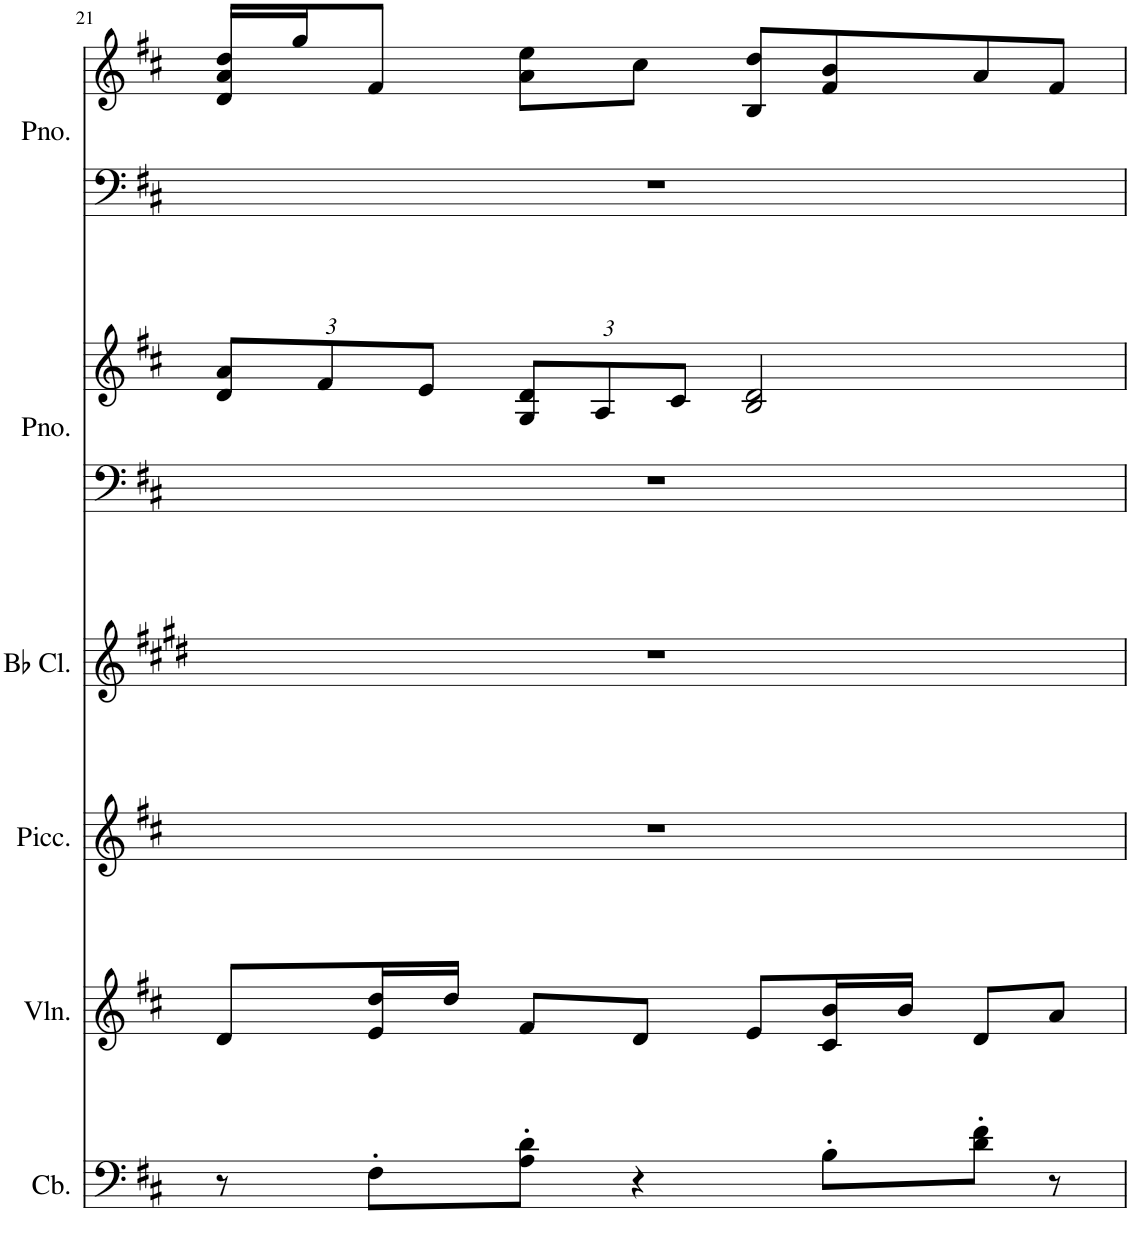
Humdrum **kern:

**kern	**kern	**kern	**kern	**kern	**kern	**kern	**kern
*part6	*part5	*part4	*part3	*part2	*part2	*part1	*part1
*staff8	*staff7	*staff6	*staff5	*staff4	*staff3	*staff2	*staff1
*I"Contrabass	*I"Violin	*I"Piccolo	*I"Bb Clarinet	*I"Piano	*	*I"Piano	*
*I'Cb.	*I'Vln.	*I'Picc.	*I'Bb Cl.	*I'Pno.	*	*I'Pno.	*
!!LO:PB:g=z
*clefF4	*clefG2	*clefG2	*clefG2	*clefF4	*clefG2	*clefF4	*clefG2
*Trd7c12	*	*Trd-7c-12	*Trd1c2	*	*	*	*
*k[f#c#]	*k[f#c#]	*k[f#c#]	*k[f#c#g#d#]	*k[f#c#]	*k[f#c#]	*k[f#c#]	*k[f#c#]
*M4/4	*M4/4	*M4/4	*M4/4	*M4/4	*M4/4	*M4/4	*M4/4
*	*	*	*	*	*Xbrackettup	*	*
=21	=21	=21	=21	=21	=21	=21	=21
8r	8d/L	1r	1r	1r	12d/ 12a/L	1r	16d/ 16a/ 16dd/LL
.	.	.	.	.	.	.	16gg/J
.	.	.	.	.	12f#/	.	.
8F#'\L	16e/ 16dd/L	.	.	.	.	.	8f#/J
.	.	.	.	.	12e/J	.	.
.	16dd/JJ	.	.	.	.	.	.
8A\' 8d\'J	8f#/L	.	.	.	12G/ 12d/L	.	8a\ 8ee\L
.	.	.	.	.	12A/	.	.
4r	8d/J	.	.	.	.	.	8cc#\J
.	.	.	.	.	12c#/J	.	.
.	8e/L	.	.	.	2B/ 2d/	.	8B/ 8dd/L
8B'\L	16c#/ 16b/L	.	.	.	.	.	8f#/ 8b/
.	16b/JJ	.	.	.	.	.	.
8d\' 8f#\'J	8d/L	.	.	.	.	.	8a/
8r	8a/J	.	.	.	.	.	8f#/J
=	=	=	=	=	=	=	=
*-	*-	*-	*-	*-	*-	*-	*-
